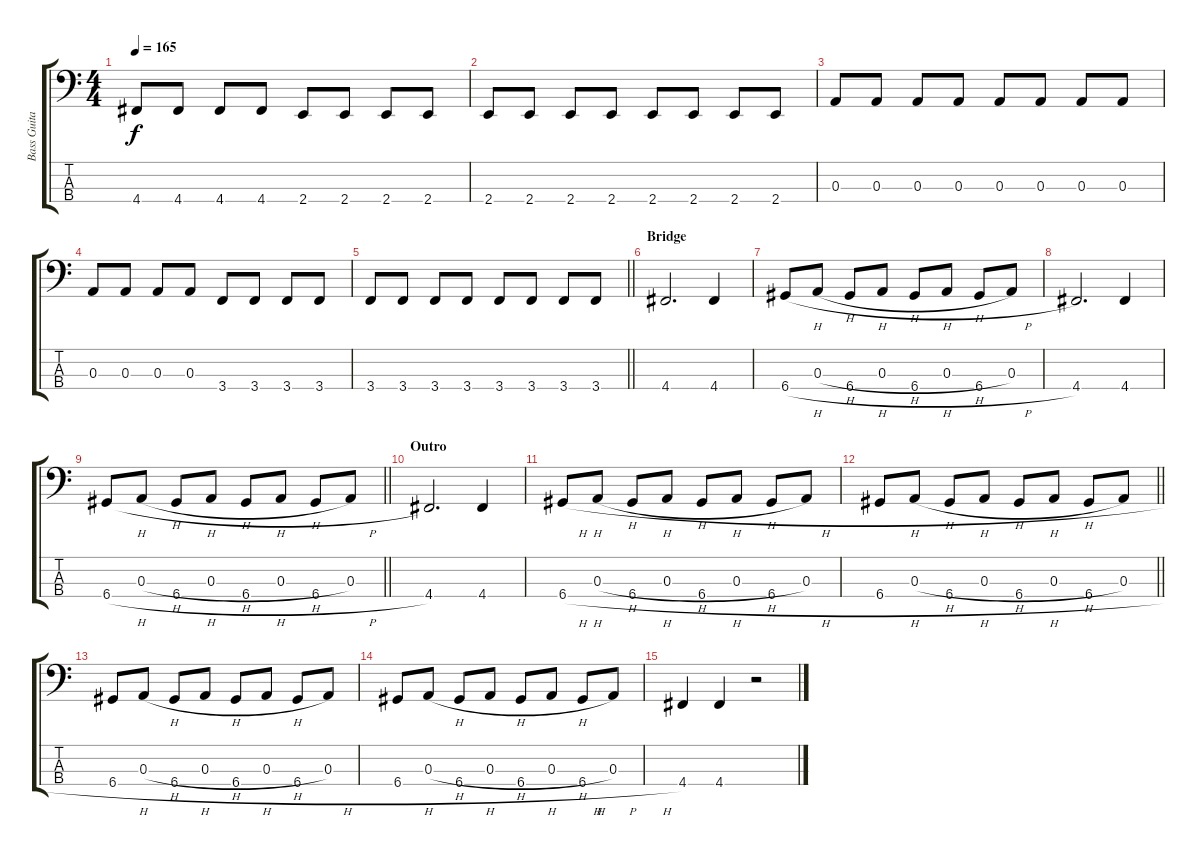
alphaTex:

\track ("Bass Guitar" "Bass Guita") {instrument electricbassfinger}
\staff {score tabs}
\tuning (G2 D2 A1 D1) {hide}
\ts (4 4)
\tempo 165
\clef f4
\ks c
4.4.8{dy f} 4.4.8 4.4.8 4.4.8 2.4.8 2.4.8 2.4.8 2.4.8 |
2.4.8 2.4.8 2.4.8 2.4.8 2.4.8 2.4.8 2.4.8 2.4.8 |
0.3.8 0.3.8 0.3.8 0.3.8 0.3.8 0.3.8 0.3.8 0.3.8 |
0.3.8 0.3.8 0.3.8 0.3.8 3.4.8 3.4.8 3.4.8 3.4.8 |
\barLineRight lightlight
3.4.8 3.4.8 3.4.8 3.4.8 3.4.8 3.4.8 3.4.8 3.4.8 |
\section ("" "Bridge")
4.4.2{d} 4.4.4 |
6.4{h}.8 0.3{h}.8 6.4{h}.8 0.3{h}.8 6.4{h}.8 0.3{h}.8 6.4{h}.8 0.3.8 |
4.4.2{d} 4.4.4 |
\barLineRight lightlight
6.4{h}.8 0.3{h}.8 6.4{h}.8 0.3{h}.8 6.4{h}.8 0.3{h}.8 6.4{h}.8 0.3.8 |
\section ("" "Outro")
4.4.2{d} 4.4.4 |
6.4{h}.8 0.3{h}.8 6.4{h}.8 0.3{h}.8 6.4{h}.8 0.3{h}.8 6.4{h}.8 0.3.8 |
\barLineRight lightlight
6.4{h}.8 0.3{h}.8 6.4{h}.8 0.3{h}.8 6.4{h}.8 0.3{h}.8 6.4{h}.8 0.3.8 |
6.4{h}.8 0.3{h}.8 6.4{h}.8 0.3{h}.8 6.4{h}.8 0.3{h}.8 6.4{h}.8 0.3.8 |
6.4{h}.8 0.3{h}.8 6.4{h}.8 0.3{h}.8 6.4{h}.8 0.3{h}.8 6.4{h}.8 0.3.8 |
4.4.4 4.4.4 r.2
